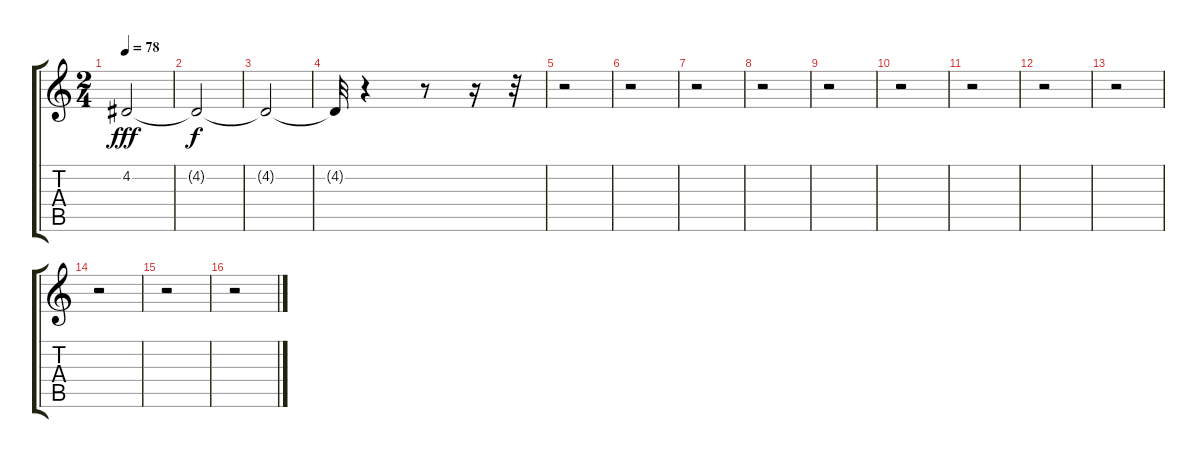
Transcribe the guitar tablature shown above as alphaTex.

\track "" {instrument synthbrass1}
\staff {score tabs}
\tuning (E4 B3 G3 D3 A2 E2) {hide}
\ts (2 4)
\tempo 78
\clef g2
\ks c
4.2.2{dy fff} |
4.2{t}.2{dy f} |
4.2{t}.2 |
4.2{t}.32 r.4 r.8 r.16 r.32 |
r.2 |
r.2 |
r.2 |
r.2 |
r.2 |
r.2 |
r.2 |
r.2 |
r.2 |
r.2 |
r.2 |
r.2
